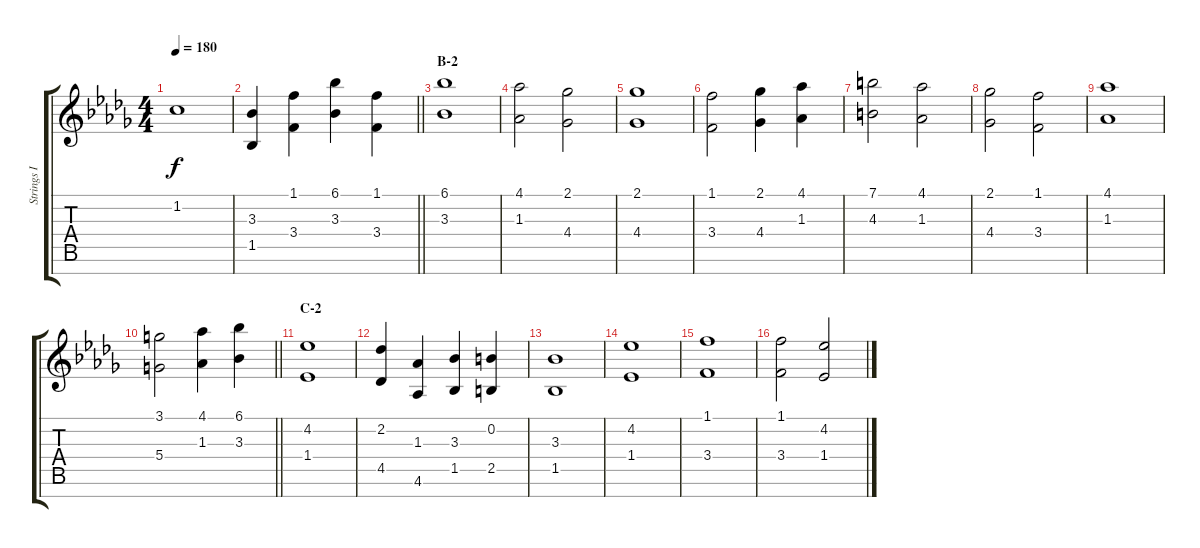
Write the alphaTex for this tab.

\track ("Strings I" "Strings I") {instrument stringensemble1}
\staff {score tabs}
\tuning (E5 B4 G4 D4 A3 E3 B2) {hide}
\ts (4 4)
\tempo 180
\clef g2
\ks db
1.2.1{dy f} |
\barLineRight lightlight
(3.3 1.5).4 (1.1 3.4).4 (6.1 3.3).4 (1.1 3.4).4 |
\section ("" "B-2")
(6.1 3.3).1 |
(4.1 1.3).2 (2.1 4.4).2 |
(2.1 4.4).1 |
(1.1 3.4).2 (2.1 4.4).4 (4.1 1.3).4 |
(7.1 4.3).2 (4.1 1.3).2 |
(2.1 4.4).2 (1.1 3.4).2 |
(4.1 1.3).1 |
\barLineRight lightlight
(3.1 5.4).2 (4.1 1.3).4 (6.1 3.3).4 |
\section ("" "C-2")
(4.2 1.4).1 |
(2.2 4.5).4 (1.3 4.6).4 (3.3 1.5).4 (0.2 2.5).4 |
(3.3 1.5).1 |
(4.2 1.4).1 |
(1.1 3.4).1 |
(1.1 3.4).2 (4.2 1.4).2
